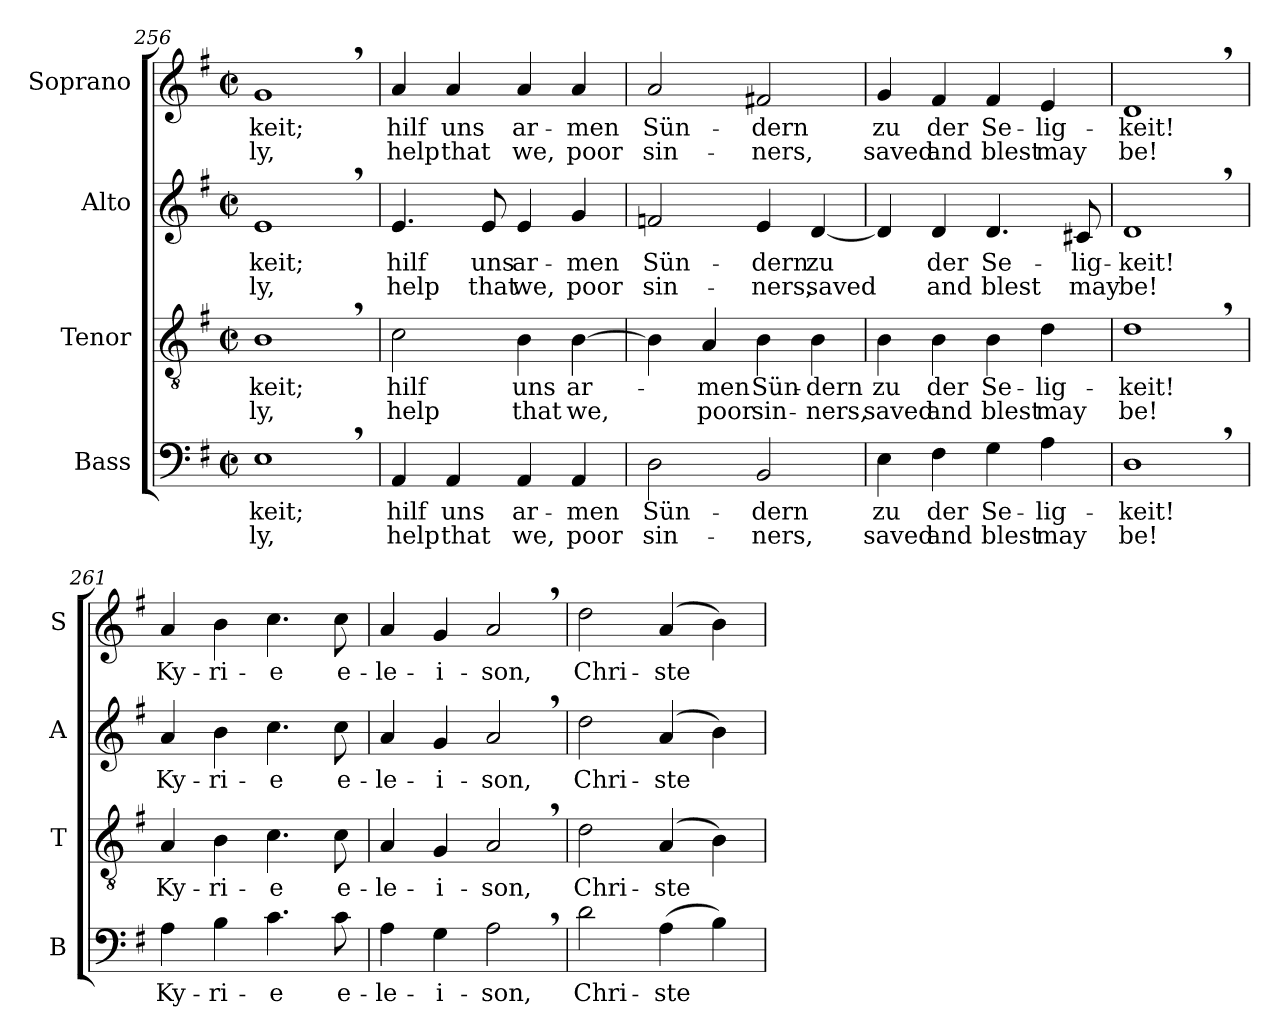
**kern	**text	**text	**kern	**text	**text	**kern	**text	**text	**kern	**text	**text
*part4	*part4	*part4	*part3	*part3	*part3	*part2	*part2	*part2	*part1	*part1	*part1
*staff4	*staff4	*staff4	*staff3	*staff3	*staff3	*staff2	*staff2	*staff2	*staff1	*staff1	*staff1
*I"Bass	*	*	*I"Tenor	*	*	*I"Alto	*	*	*I"Soprano	*	*
*I'B	*	*	*I'T	*	*	*I'A	*	*	*I'S	*	*
*clefF4	*	*	*clefGv2	*	*	*clefG2	*	*	*clefG2	*	*
*k[f#]	*	*	*k[f#]	*	*	*k[f#]	*	*	*k[f#]	*	*
*G:	*	*	*G:	*	*	*G:	*	*	*G:	*	*
*M2/2	*	*	*M2/2	*	*	*M2/2	*	*	*M2/2	*	*
*met(c|)	*	*	*met(c|)	*	*	*met(c|)	*	*	*met(c|)	*	*
=256	=256	=256	=256	=256	=256	=256	=256	=256	=256	=256	=256
!	!LO:LY:b	!LO:LY:b	!	!	!	!	!	!	!	!	!
!	!	!	!	!LO:LY:b	!LO:LY:b	!	!	!	!	!	!
!	!	!	!	!	!	!	!LO:LY:b	!LO:LY:b	!	!	!
!	!	!	!	!	!	!	!	!	!	!LO:LY:b	!LO:LY:b
1E,>	-keit;	-ly,	1B,>	-keit;	-ly,	1e,>	-keit;	-ly,	1g,>	-keit;	-ly,
=257	=257	=257	=257	=257	=257	=257	=257	=257	=257	=257	=257
!	!LO:LY:b	!LO:LY:b	!	!	!	!	!	!	!	!	!
!	!	!	!	!LO:LY:b	!LO:LY:b	!	!	!	!	!	!
!	!	!	!	!	!	!	!LO:LY:b	!LO:LY:b	!	!	!
!	!	!	!	!	!	!	!	!	!	!LO:LY:b	!LO:LY:b
4AA/	hilf	help	2c\	hilf	help	4.e/	hilf	help	4a/	hilf	help
!	!LO:LY:b	!LO:LY:b	!	!	!	!	!	!	!	!	!
!	!	!	!	!	!	!	!	!	!	!LO:LY:b	!LO:LY:b
4AA/	uns	that	.	.	.	.	.	.	4a/	uns	that
!	!	!	!	!	!	!	!LO:LY:b	!LO:LY:b	!	!	!
.	.	.	.	.	.	8e/	uns	that	.	.	.
!	!LO:LY:b	!LO:LY:b	!	!	!	!	!	!	!	!	!
!	!	!	!	!LO:LY:b	!LO:LY:b	!	!	!	!	!	!
!	!	!	!	!	!	!	!LO:LY:b	!LO:LY:b	!	!	!
!	!	!	!	!	!	!	!	!	!	!LO:LY:b	!LO:LY:b
4AA/	ar-	we,	4B\	uns	that	4e/	ar-	we,	4a/	ar-	we,
!	!LO:LY:b	!LO:LY:b	!	!	!	!	!	!	!	!	!
!	!	!	!	!LO:LY:b	!LO:LY:b	!	!	!	!	!	!
!	!	!	!	!	!	!	!LO:LY:b	!LO:LY:b	!	!	!
!	!	!	!	!	!	!	!	!	!	!LO:LY:b	!LO:LY:b
4AA/	-men	poor	[4B\	ar-	we,	4g/	-men	poor	4a/	-men	poor
!!LO:PB:g=z
=258	=258	=258	=258	=258	=258	=258	=258	=258	=258	=258	=258
!	!LO:LY:b	!LO:LY:b	!	!	!	!	!	!	!	!	!
!	!	!	!	!	!	!	!LO:LY:b	!LO:LY:b	!	!	!
!	!	!	!	!	!	!	!	!	!	!LO:LY:b	!LO:LY:b
2D\	Sün-	sin-	4B\]	.	.	2fn/	Sün-	sin-	2a/	Sün-	sin-
!	!	!	!	!LO:LY:b	!LO:LY:b	!	!	!	!	!	!
.	.	.	4A/	-men	poor	.	.	.	.	.	.
!	!LO:LY:b	!LO:LY:b	!	!	!	!	!	!	!	!	!
!	!	!	!	!LO:LY:b	!LO:LY:b	!	!	!	!	!	!
!	!	!	!	!	!	!	!LO:LY:b	!LO:LY:b	!	!	!
!	!	!	!	!	!	!	!	!	!	!LO:LY:b	!LO:LY:b
2BB/	-dern	-ners,	4B\	Sün-	sin-	4e/	-dern	-ners,	2f#X/	-dern	-ners,
!	!	!	!	!LO:LY:b	!LO:LY:b	!	!	!	!	!	!
!	!	!	!	!	!	!	!LO:LY:b	!LO:LY:b	!	!	!
.	.	.	4B\	-dern	-ners,	[4d/	zu	saved	.	.	.
=259	=259	=259	=259	=259	=259	=259	=259	=259	=259	=259	=259
!	!LO:LY:b	!LO:LY:b	!	!	!	!	!	!	!	!	!
!	!	!	!	!LO:LY:b	!LO:LY:b	!	!	!	!	!	!
!	!	!	!	!	!	!	!	!	!	!LO:LY:b	!LO:LY:b
4E\	zu	saved	4B\	zu	saved	4d/]	.	.	4g/	zu	saved
!	!LO:LY:b	!LO:LY:b	!	!	!	!	!	!	!	!	!
!	!	!	!	!LO:LY:b	!LO:LY:b	!	!	!	!	!	!
!	!	!	!	!	!	!	!LO:LY:b	!LO:LY:b	!	!	!
!	!	!	!	!	!	!	!	!	!	!LO:LY:b	!LO:LY:b
4F#\	der	and	4B\	der	and	4d/	der	and	4f#/	der	and
!	!LO:LY:b	!LO:LY:b	!	!	!	!	!	!	!	!	!
!	!	!	!	!LO:LY:b	!LO:LY:b	!	!	!	!	!	!
!	!	!	!	!	!	!	!LO:LY:b	!LO:LY:b	!	!	!
!	!	!	!	!	!	!	!	!	!	!LO:LY:b	!LO:LY:b
4G\	Se-	blest	4B\	Se-	blest	4.d/	Se-	blest	4f#/	Se-	blest
!	!LO:LY:b	!LO:LY:b	!	!	!	!	!	!	!	!	!
!	!	!	!	!LO:LY:b	!LO:LY:b	!	!	!	!	!	!
!	!	!	!	!	!	!	!	!	!	!LO:LY:b	!LO:LY:b
4A\	-lig-	may	4d\	-lig-	may	.	.	.	4e/	-lig-	may
!	!	!	!	!	!	!	!LO:LY:b	!LO:LY:b	!	!	!
.	.	.	.	.	.	8c#X/	-lig-	may	.	.	.
=260	=260	=260	=260	=260	=260	=260	=260	=260	=260	=260	=260
!	!LO:LY:b	!LO:LY:b	!	!	!	!	!	!	!	!	!
!	!	!	!	!LO:LY:b	!LO:LY:b	!	!	!	!	!	!
!	!	!	!	!	!	!	!LO:LY:b	!LO:LY:b	!	!	!
!	!	!	!	!	!	!	!	!	!	!LO:LY:b	!LO:LY:b
1D,>	-keit!	be!	1d,>	-keit!	be!	1d,>	-keit!	be!	1d,>	-keit!	be!
=261	=261	=261	=261	=261	=261	=261	=261	=261	=261	=261	=261
!	!LO:LY:b	!	!	!	!	!	!	!	!	!	!
!	!	!	!	!LO:LY:b	!	!	!	!	!	!	!
!	!	!	!	!	!	!	!LO:LY:b	!	!	!	!
!	!	!	!	!	!	!	!	!	!	!LO:LY:b	!
4A\	Ky-	.	4A/	Ky-	.	4a/	Ky-	.	4a/	Ky-	.
!	!LO:LY:b	!	!	!	!	!	!	!	!	!	!
!	!	!	!	!LO:LY:b	!	!	!	!	!	!	!
!	!	!	!	!	!	!	!LO:LY:b	!	!	!	!
!	!	!	!	!	!	!	!	!	!	!LO:LY:b	!
4B\	-ri-	.	4B\	-ri-	.	4b\	-ri-	.	4b\	-ri-	.
!	!LO:LY:b	!	!	!	!	!	!	!	!	!	!
!	!	!	!	!LO:LY:b	!	!	!	!	!	!	!
!	!	!	!	!	!	!	!LO:LY:b	!	!	!	!
!	!	!	!	!	!	!	!	!	!	!LO:LY:b	!
4.c\	-e	.	4.c\	-e	.	4.cc\	-e	.	4.cc\	-e	.
!	!LO:LY:b	!	!	!	!	!	!	!	!	!	!
!	!	!	!	!LO:LY:b	!	!	!	!	!	!	!
!	!	!	!	!	!	!	!LO:LY:b	!	!	!	!
!	!	!	!	!	!	!	!	!	!	!LO:LY:b	!
8c\	e-	.	8c\	e-	.	8cc\	e-	.	8cc\	e-	.
=262	=262	=262	=262	=262	=262	=262	=262	=262	=262	=262	=262
!	!LO:LY:b	!	!	!	!	!	!	!	!	!	!
!	!	!	!	!LO:LY:b	!	!	!	!	!	!	!
!	!	!	!	!	!	!	!LO:LY:b	!	!	!	!
!	!	!	!	!	!	!	!	!	!	!LO:LY:b	!
4A\	-le-	.	4A/	-le-	.	4a/	-le-	.	4a/	-le-	.
!	!LO:LY:b	!	!	!	!	!	!	!	!	!	!
!	!	!	!	!LO:LY:b	!	!	!	!	!	!	!
!	!	!	!	!	!	!	!LO:LY:b	!	!	!	!
!	!	!	!	!	!	!	!	!	!	!LO:LY:b	!
4G\	-i-	.	4G/	-i-	.	4g/	-i-	.	4g/	-i-	.
!	!LO:LY:b	!	!	!	!	!	!	!	!	!	!
!	!	!	!	!LO:LY:b	!	!	!	!	!	!	!
!	!	!	!	!	!	!	!LO:LY:b	!	!	!	!
!	!	!	!	!	!	!	!	!	!	!LO:LY:b	!
2A,>\	-son,	.	2A,>/	-son,	.	2a,>/	-son,	.	2a,>/	-son,	.
!!LO:LB:g=z
=263	=263	=263	=263	=263	=263	=263	=263	=263	=263	=263	=263
!	!LO:LY:b	!	!	!	!	!	!	!	!	!	!
!	!	!	!	!LO:LY:b	!	!	!	!	!	!	!
!	!	!	!	!	!	!	!LO:LY:b	!	!	!	!
!	!	!	!	!	!	!	!	!	!	!LO:LY:b	!
2d\	Chri-	.	2d\	Chri-	.	2dd\	Chri-	.	2dd\	Chri-	.
!	!LO:LY:b	!	!	!	!	!	!	!	!	!	!
!	!	!	!	!LO:LY:b	!	!	!	!	!	!	!
!	!	!	!	!	!	!	!LO:LY:b	!	!	!	!
!	!	!	!	!	!	!	!	!	!	!LO:LY:b	!
(>4A\	-ste	.	(4A/	-ste	.	(4a/	-ste	.	(4a/	-ste	.
4B\)	.	.	4B\)	.	.	4b\)	.	.	4b\)	.	.
=	=	=	=	=	=	=	=	=	=	=	=
*-	*-	*-	*-	*-	*-	*-	*-	*-	*-	*-	*-
